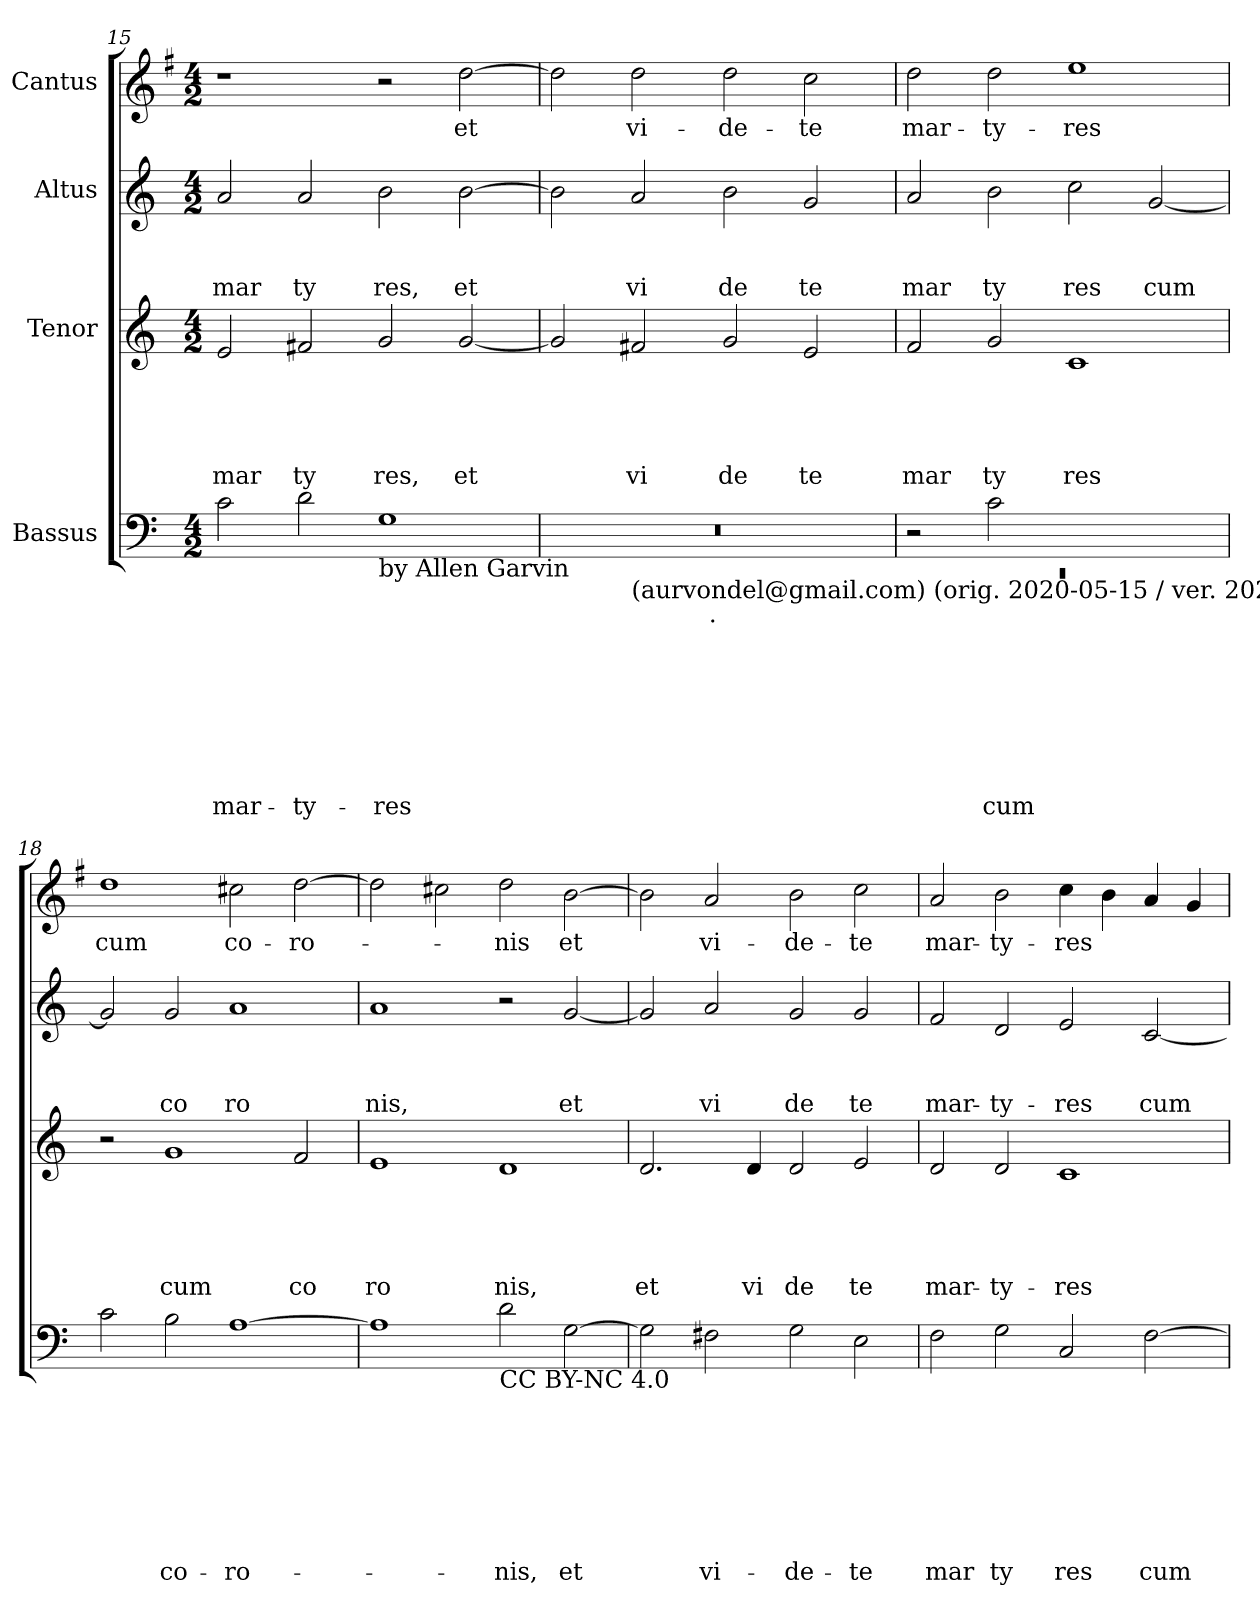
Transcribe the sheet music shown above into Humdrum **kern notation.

**kern	**text	**text	**text	**text	**text	**text	**text	**text	**kern	**text	**text	**text	**text	**text	**kern	**text	**text	**text	**kern	**text
*part4	*part4	*part4	*part4	*part4	*part4	*part4	*part4	*part4	*part3	*part3	*part3	*part3	*part3	*part3	*part2	*part2	*part2	*part2	*part1	*part1
*staff4	*staff4	*staff4	*staff4	*staff4	*staff4	*staff4	*staff4	*staff4	*staff3	*staff3	*staff3	*staff3	*staff3	*staff3	*staff2	*staff2	*staff2	*staff2	*staff1	*staff1
*I"Bassus	*	*	*	*	*	*	*	*	*I"Tenor	*	*	*	*	*	*I"Altus	*	*	*	*I"Cantus	*
*clefF4	*	*	*	*	*	*	*	*	*clefG2	*	*	*	*	*	*clefG2	*	*	*	*clefG2	*
*	*	*	*	*	*	*	*	*	*	*	*	*	*	*	*	*	*	*	*ITrd-3c-5	*
*k[]	*	*	*	*	*	*	*	*	*k[]	*	*	*	*	*	*k[]	*	*	*	*k[]	*
*C:	*	*	*	*	*	*	*	*	*C:	*	*	*	*	*	*C:	*	*	*	*C:	*
*M4/2	*	*	*	*	*	*	*	*	*M4/2	*	*	*	*	*	*M4/2	*	*	*	*M4/2	*
=15	=15	=15	=15	=15	=15	=15	=15	=15	=15	=15	=15	=15	=15	=15	=15	=15	=15	=15	=15	=15
!	!	!	!	!	!	!	!	!LO:LY:b	!	!	!	!	!	!LO:LY:b	!	!	!	!LO:LY:b	!	!
2c\	.	.	.	.	.	.	.	mar-	2e/	.	.	.	.	mar	2a/	.	.	mar	1r	.
!	!	!	!	!	!	!	!	!LO:LY:b	!	!	!	!	!	!LO:LY:b	!	!	!	!LO:LY:b	!	!
2d\	.	.	.	.	.	.	.	-ty-	2f#X/	.	.	.	.	ty	2a/	.	.	ty	.	.
!LO:TX:b:t=by Allen Garvin	!	!	!	!	!	!	!	!	!	!	!	!	!	!	!	!	!	!	!	!
!	!	!	!	!	!	!	!	!LO:LY:b	!	!	!	!	!	!LO:LY:b	!	!	!	!LO:LY:b	!	!
1G	.	.	.	.	.	.	.	-res	2g/	.	.	.	.	res,	2b\	.	.	res,	2r	.
!	!	!	!	!	!	!	!	!	!	!	!	!	!	!LO:LY:b	!	!	!	!LO:LY:b	!	!LO:LY:b
.	.	.	.	.	.	.	.	.	[<2g/	.	.	.	.	et	[>2b\	.	.	et	[>2gg\	et
=16	=16	=16	=16	=16	=16	=16	=16	=16	=16	=16	=16	=16	=16	=16	=16	=16	=16	=16	=16	=16
*^	*	*	*	*	*	*	*	*	*	*	*	*	*	*	*	*	*	*	*	*
*	*^	*	*	*	*	*	*	*	*	*	*	*	*	*	*	*	*	*	*	*	*
0r	2ryy	2ryy	.	.	.	.	.	.	.	.	2g/]	.	.	.	.	.	2b\]	.	.	.	2gg\]	.
!	!LO:TX:b:t=(aurvondel@gmail.com) (orig. 2020-05-15 / ver. 2020-05-15)	!	!	!	!	!	!	!	!	!	!	!	!	!	!	!	!	!	!	!	!	!
!	!	!	!	!	!	!	!	!	!	!	!	!	!	!	!	!LO:LY:b	!	!	!	!LO:LY:b	!	!LO:LY:b
.	1.ryy	4...ryy	.	.	.	.	.	.	.	.	2f#X/	.	.	.	.	vi	2a/	.	.	vi	2gg\	vi-
!	!	!LO:TX:b:t=.	!	!	!	!	!	!	!	!	!	!	!	!	!	!	!	!	!	!	!	!
.	.	1ryy	.	.	.	.	.	.	.	.	.	.	.	.	.	.	.	.	.	.	.	.
!	!	!	!	!	!	!	!	!	!	!	!	!	!	!	!	!LO:LY:b	!	!	!	!LO:LY:b	!	!LO:LY:b
.	.	.	.	.	.	.	.	.	.	.	2g/	.	.	.	.	de	2b\	.	.	de	2gg\	-de-
!	!	!	!	!	!	!	!	!	!	!	!	!	!	!	!	!LO:LY:b	!	!	!	!LO:LY:b	!	!LO:LY:b
.	.	.	.	.	.	.	.	.	.	.	2e/	.	.	.	.	te	2g/	.	.	te	2ff\	-te
.	.	32ryy	.	.	.	.	.	.	.	.	.	.	.	.	.	.	.	.	.	.	.	.
=17	=17	=17	=17	=17	=17	=17	=17	=17	=17	=17	=17	=17	=17	=17	=17	=17	=17	=17	=17	=17	=17	=17
!	!LO:N:vis=1	!	!	!	!	!	!	!	!	!	!	!	!	!	!	!LO:LY:b	!	!	!	!LO:LY:b	!	!LO:LY:b
0ryy	0rEE	2r	.	.	.	.	.	.	.	.	2f/	.	.	.	.	mar	2a/	.	.	mar	2gg\	mar-
!	!	!	!	!	!	!	!	!	!	!LO:LY:b	!	!	!	!	!	!LO:LY:b	!	!	!	!LO:LY:b	!	!LO:LY:b
.	.	2c\	.	.	.	.	.	.	.	cum	2g/	.	.	.	.	ty	2b\	.	.	ty	2gg\	-ty-
!	!	!	!	!	!	!	!	!	!	!	!	!	!	!	!	!LO:LY:b	!	!	!	!LO:LY:b	!	!LO:LY:b
.	.	1ryy	.	.	.	.	.	.	.	.	1c	.	.	.	.	res	2cc\	.	.	res	1aa	-res
!	!	!	!	!	!	!	!	!	!	!	!	!	!	!	!	!	!	!	!	!LO:LY:b	!	!
.	.	.	.	.	.	.	.	.	.	.	.	.	.	.	.	.	[<2g/	.	.	cum	.	.
*v	*v	*v	*	*	*	*	*	*	*	*	*	*	*	*	*	*	*	*	*	*	*	*
=18	=18	=18	=18	=18	=18	=18	=18	=18	=18	=18	=18	=18	=18	=18	=18	=18	=18	=18	=18	=18
!	!	!	!	!	!	!	!	!	!	!	!	!	!	!	!	!	!	!	!	!LO:LY:b
2c\	.	.	.	.	.	.	.	.	2r	.	.	.	.	.	2g/]	.	.	.	1gg	cum
!	!	!	!	!	!	!	!	!LO:LY:b	!	!	!	!	!	!LO:LY:b	!	!	!	!LO:LY:b	!	!
2B\	.	.	.	.	.	.	.	co-	1g	.	.	.	.	cum	2g/	.	.	co	.	.
!	!	!	!	!	!	!	!	!LO:LY:b	!	!	!	!	!	!	!	!	!	!LO:LY:b	!	!LO:LY:b
[>1A	.	.	.	.	.	.	.	-ro-	.	.	.	.	.	.	1a	.	.	ro	2ff#X\	co-
!	!	!	!	!	!	!	!	!	!	!	!	!	!	!LO:LY:b	!	!	!	!	!	!LO:LY:b
.	.	.	.	.	.	.	.	.	2f/	.	.	.	.	co	.	.	.	.	[>2gg\	-ro-
=19	=19	=19	=19	=19	=19	=19	=19	=19	=19	=19	=19	=19	=19	=19	=19	=19	=19	=19	=19	=19
!	!	!	!	!	!	!	!	!	!	!	!	!	!	!LO:LY:b	!	!	!	!LO:LY:b	!	!
1A]	.	.	.	.	.	.	.	.	1e	.	.	.	.	ro	1a	.	.	nis,	2gg\]	.
.	.	.	.	.	.	.	.	.	.	.	.	.	.	.	.	.	.	.	2ff#\	.
!LO:TX:b:t=CC BY-NC 4.0	!	!	!	!	!	!	!	!	!	!	!	!	!	!	!	!	!	!	!	!
!	!	!	!	!	!	!	!	!LO:LY:b	!	!	!	!	!	!LO:LY:b	!	!	!	!	!	!LO:LY:b
2d\	.	.	.	.	.	.	.	-nis,	1d	.	.	.	.	nis,	2r	.	.	.	2gg\	-nis
!	!	!	!	!	!	!	!	!LO:LY:b	!	!	!	!	!	!	!	!	!	!LO:LY:b	!	!LO:LY:b
[>2G\	.	.	.	.	.	.	.	et	.	.	.	.	.	.	[<2g/	.	.	et	[>2ee\	et
=20	=20	=20	=20	=20	=20	=20	=20	=20	=20	=20	=20	=20	=20	=20	=20	=20	=20	=20	=20	=20
!	!	!	!	!	!	!	!	!	!	!	!	!	!	!LO:LY:b	!	!	!	!	!	!
2G\]	.	.	.	.	.	.	.	.	2.d/	.	.	.	.	et	2g/]	.	.	.	2ee\]	.
!	!	!	!	!	!	!	!	!LO:LY:b	!	!	!	!	!	!	!	!	!	!LO:LY:b	!	!LO:LY:b
2F#X\	.	.	.	.	.	.	.	vi-	.	.	.	.	.	.	2a/	.	.	vi	2dd/	vi-
!	!	!	!	!	!	!	!	!	!	!	!	!	!	!LO:LY:b	!	!	!	!	!	!
.	.	.	.	.	.	.	.	.	4d/	.	.	.	.	vi	.	.	.	.	.	.
!	!	!	!	!	!	!	!	!LO:LY:b	!	!	!	!	!	!LO:LY:b	!	!	!	!LO:LY:b	!	!LO:LY:b
2G\	.	.	.	.	.	.	.	-de-	2d/	.	.	.	.	de	2g/	.	.	de	2ee\	-de-
!	!	!	!	!	!	!	!	!LO:LY:b	!	!	!	!	!	!LO:LY:b	!	!	!	!LO:LY:b	!	!LO:LY:b
2E\	.	.	.	.	.	.	.	-te	2e/	.	.	.	.	te	2g/	.	.	te	2ff\	-te
!!LO:PB:g=z
=21	=21	=21	=21	=21	=21	=21	=21	=21	=21	=21	=21	=21	=21	=21	=21	=21	=21	=21	=21	=21
!	!	!	!	!	!	!	!	!LO:LY:b	!	!	!	!	!	!LO:LY:b	!	!	!	!LO:LY:b	!	!LO:LY:b
2F\	.	.	.	.	.	.	.	mar	2d/	.	.	.	.	mar-	2f/	.	.	mar-	2dd/	mar-
!	!	!	!	!	!	!	!	!LO:LY:b	!	!	!	!	!	!LO:LY:b	!	!	!	!LO:LY:b	!	!LO:LY:b
2G\	.	.	.	.	.	.	.	ty	2d/	.	.	.	.	-ty-	2d/	.	.	-ty-	2ee\	-ty-
!	!	!	!	!	!	!	!	!LO:LY:b	!	!	!	!	!	!LO:LY:b	!	!	!	!LO:LY:b	!	!LO:LY:b
2C/	.	.	.	.	.	.	.	res	1c	.	.	.	.	-res	2e/	.	.	-res	4ff\	-res
.	.	.	.	.	.	.	.	.	.	.	.	.	.	.	.	.	.	.	4ee\	.
!	!	!	!	!	!	!	!	!LO:LY:b	!	!	!	!	!	!	!	!	!	!LO:LY:b	!	!
[>2F\	.	.	.	.	.	.	.	cum	.	.	.	.	.	.	[<2c/	.	.	cum	4dd/	.
.	.	.	.	.	.	.	.	.	.	.	.	.	.	.	.	.	.	.	4cc/	.
=	=	=	=	=	=	=	=	=	=	=	=	=	=	=	=	=	=	=	=	=
*-	*-	*-	*-	*-	*-	*-	*-	*-	*-	*-	*-	*-	*-	*-	*-	*-	*-	*-	*-	*-
